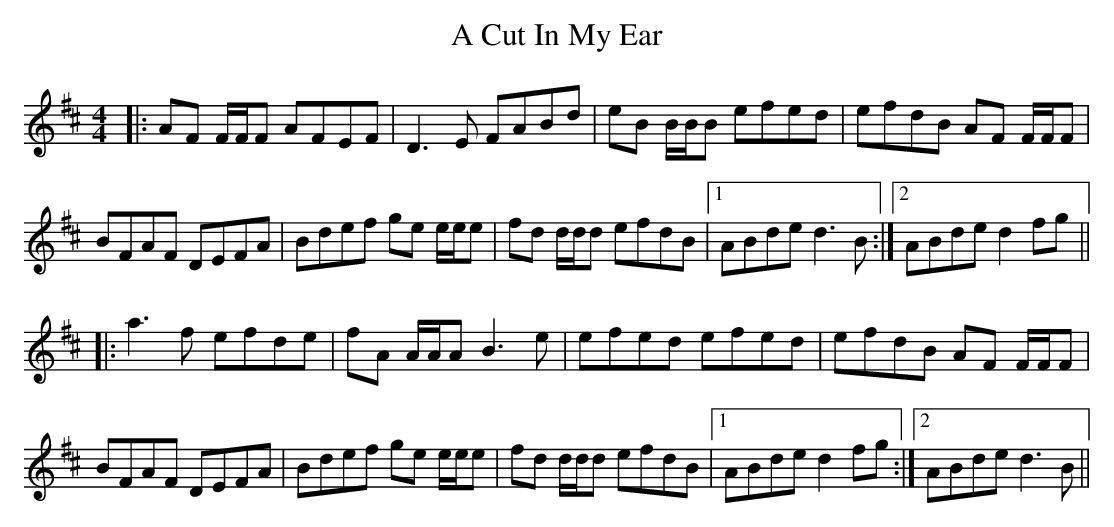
X:1
T: A Cut In My Ear
M: 4/4
L: 1/8
K: Dmaj
|:AF F/F/F AFEF| D3E FABd|eB B/B/B efed| efdB AF F/F/F|
BFAF DEFA| Bdef ge e/e/e |fd d/d/d efdB |1 ABde d3B:|2 ABde d2 fg||
|:a3 f efde| fA A/A/A B3 e| efed efed| efdB AF F/F/F|
BFAF DEFA| Bdef ge e/e/e |fd d/d/d efdB |1 ABde d2 fg :|2 ABde d3B||
